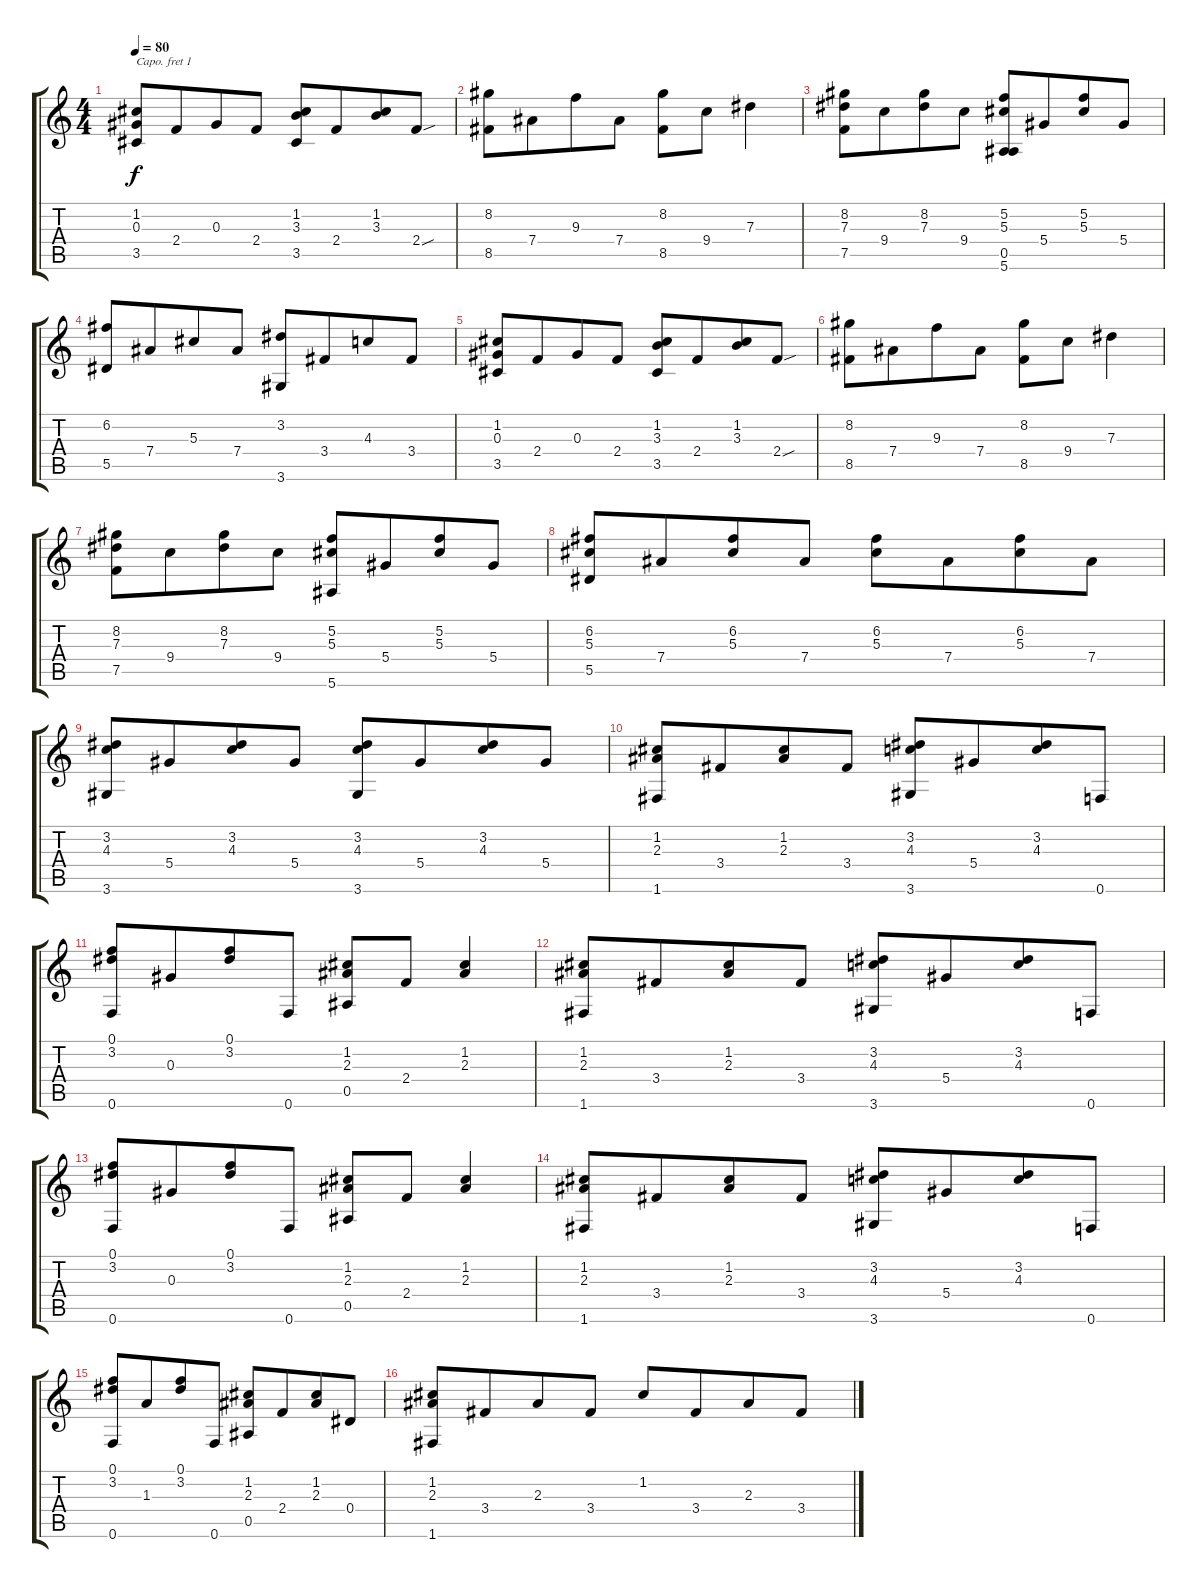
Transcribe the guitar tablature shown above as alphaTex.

\track "" {instrument acousticguitarsteel}
\staff {score tabs}
\capo 1
\tuning (E4 B3 G3 D3 A2 E2) {hide}
\ts (4 4)
\tempo 80
\clef g2
\ks c
(1.2 0.3 3.5).8{dy f} 2.4.8{beam merge} 0.3.8 2.4.8 (1.2 3.3 3.5).8 2.4.8{beam merge} (1.2 3.3).8 2.4{sou}.8 |
(8.2 8.5).8 7.4.8{beam merge} 9.3.8 7.4.8 (8.2 8.5).8 9.4.8{beam merge} 7.3.4 |
(8.2 7.3 7.5).8 9.4.8{beam merge} (8.2 7.3).8 9.4.8 (5.2 5.3 0.5 5.6).8 5.4.8{beam merge} (5.2 5.3).8 5.4.8 |
(6.2 5.5).8 7.4.8{beam merge} 5.3.8 7.4.8 (3.2 3.6).8 3.4.8{beam merge} 4.3.8 3.4.8 |
(1.2 0.3 3.5).8 2.4.8{beam merge} 0.3.8 2.4.8 (1.2 3.3 3.5).8 2.4.8{beam merge} (1.2 3.3).8 2.4{sou}.8 |
(8.2 8.5).8 7.4.8{beam merge} 9.3.8 7.4.8 (8.2 8.5).8 9.4.8{beam merge} 7.3.4 |
(8.2 7.3 7.5).8 9.4.8{beam merge} (8.2 7.3).8 9.4.8 (5.2 5.3 5.6).8 5.4.8{beam merge} (5.2 5.3).8 5.4.8 |
(6.2 5.3 5.5).8 7.4.8{beam merge} (6.2 5.3).8 7.4.8 (6.2 5.3).8 7.4.8{beam merge} (6.2 5.3).8 7.4.8 |
(3.2 4.3 3.6).8 5.4.8{beam merge} (3.2 4.3).8 5.4.8 (3.2 4.3 3.6).8 5.4.8{beam merge} (3.2 4.3).8 5.4.8 |
(1.2 2.3 1.6).8 3.4.8{beam merge} (1.2 2.3).8 3.4.8 (3.2 4.3 3.6).8 5.4.8{beam merge} (3.2 4.3).8 0.6.8 |
(0.1 3.2 0.6).8 0.3.8{beam merge} (0.1 3.2).8 0.6.8 (1.2 2.3 0.5).8 2.4.8{beam merge} (1.2 2.3).4 |
(1.2 2.3 1.6).8 3.4.8{beam merge} (1.2 2.3).8 3.4.8 (3.2 4.3 3.6).8 5.4.8{beam merge} (3.2 4.3).8 0.6.8 |
(0.1 3.2 0.6).8 0.3.8{beam merge} (0.1 3.2).8 0.6.8 (1.2 2.3 0.5).8 2.4.8{beam merge} (1.2 2.3).4 |
(1.2 2.3 1.6).8 3.4.8{beam merge} (1.2 2.3).8 3.4.8 (3.2 4.3 3.6).8 5.4.8{beam merge} (3.2 4.3).8 0.6.8 |
(0.1 3.2 0.6).8 1.3.8{beam merge} (0.1 3.2).8 0.6.8 (1.2 2.3 0.5).8 2.4.8{beam merge} (1.2 2.3).8 0.4.8 |
(1.2 2.3 1.6).8 3.4.8{beam merge} 2.3.8 3.4.8 1.2.8 3.4.8{beam merge} 2.3.8 3.4.8
